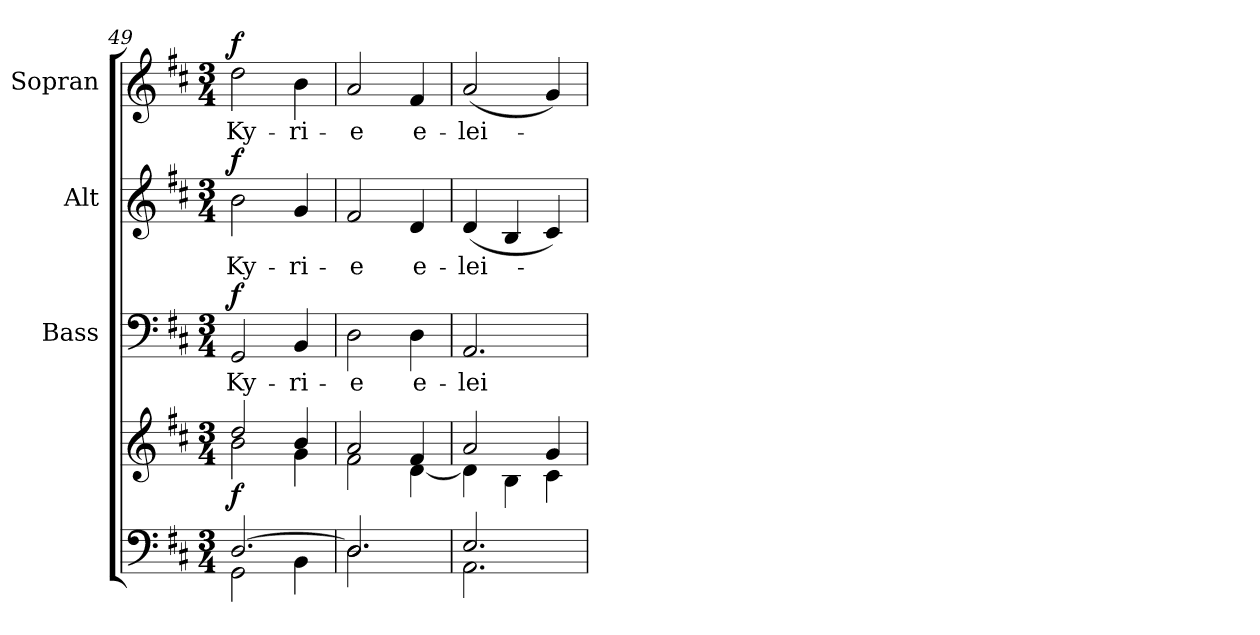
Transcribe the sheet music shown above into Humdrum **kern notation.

**kern	**kern	**dynam	**kern	**text	**dynam	**kern	**text	**dynam	**kern	**text	**dynam
*part4	*part4	*part4	*part3	*part3	*part3	*part2	*part2	*part2	*part1	*part1	*part1
*staff5	*staff4	*staff4/5	*staff3	*staff3	*staff3	*staff2	*staff2	*staff2	*staff1	*staff1	*staff1
*	*	*	*I"Bass	*	*	*I"Alt	*	*	*I"Sopran	*	*
*	*	*	*I'B.	*	*	*I'A.	*	*	*I'S.	*	*
*clefF4	*clefG2	*	*clefF4	*	*	*clefG2	*	*	*clefG2	*	*
*k[f#c#]	*k[f#c#]	*	*k[f#c#]	*	*	*k[f#c#]	*	*	*k[f#c#]	*	*
*D:	*D:	*	*D:	*	*	*D:	*	*	*D:	*	*
*M3/4	*M3/4	*	*M3/4	*	*	*M3/4	*	*	*M3/4	*	*
=49	=49	=49	=49	=49	=49	=49	=49	=49	=49	=49	=49
*^	*^	*	*	*	*	*	*	*	*	*	*
!	!	!	!	!LO:DY:b	!	!LO:LY:b	!LO:DY:a	!	!LO:LY:b	!LO:DY:a	!	!LO:LY:b	!LO:DY:a
[>2.D/	2GG\	2dd/	2b\	f	2GG/	Ky-	f	2b\	Ky-	f	2dd\	Ky-	f
!	!	!	!	!	!	!LO:LY:b	!	!	!LO:LY:b	!	!	!LO:LY:b	!
.	4BB\	4b/	4g\	.	4BB/	-ri-	.	4g/	-ri-	.	4b\	-ri-	.
=50	=50	=50	=50	=50	=50	=50	=50	=50	=50	=50	=50	=50	=50
!	!	!	!	!	!	!LO:LY:b	!	!	!LO:LY:b	!	!	!LO:LY:b	!
2.D/]	2.D\	2a/	2f#\	.	2D\	-e	.	2f#/	-e	.	2a/	-e	.
!	!	!	!	!	!	!LO:LY:b	!	!	!LO:LY:b	!	!	!LO:LY:b	!
.	.	4f#/	[<4d\	.	4D\	e-	.	4d/	e-	.	4f#/	e-	.
=51	=51	=51	=51	=51	=51	=51	=51	=51	=51	=51	=51	=51	=51
!	!	!	!	!	!	!LO:LY:b	!	!	!LO:LY:b	!	!	!LO:LY:b	!
2.E/	2.AA\	2a/	4d\]	.	2.AA/	-lei-	.	(<4d/	-lei-	.	(<2a/	-lei-	.
.	.	.	4B\	.	.	.	.	4B/	.	.	.	.	.
.	.	4g/	4c#\	.	.	.	.	4c#/)	.	.	4g/)	.	.
*v	*v	*	*	*	*	*	*	*	*	*	*	*	*
*	*v	*v	*	*	*	*	*	*	*	*	*	*
=	=	=	=	=	=	=	=	=	=	=	=
*-	*-	*-	*-	*-	*-	*-	*-	*-	*-	*-	*-
